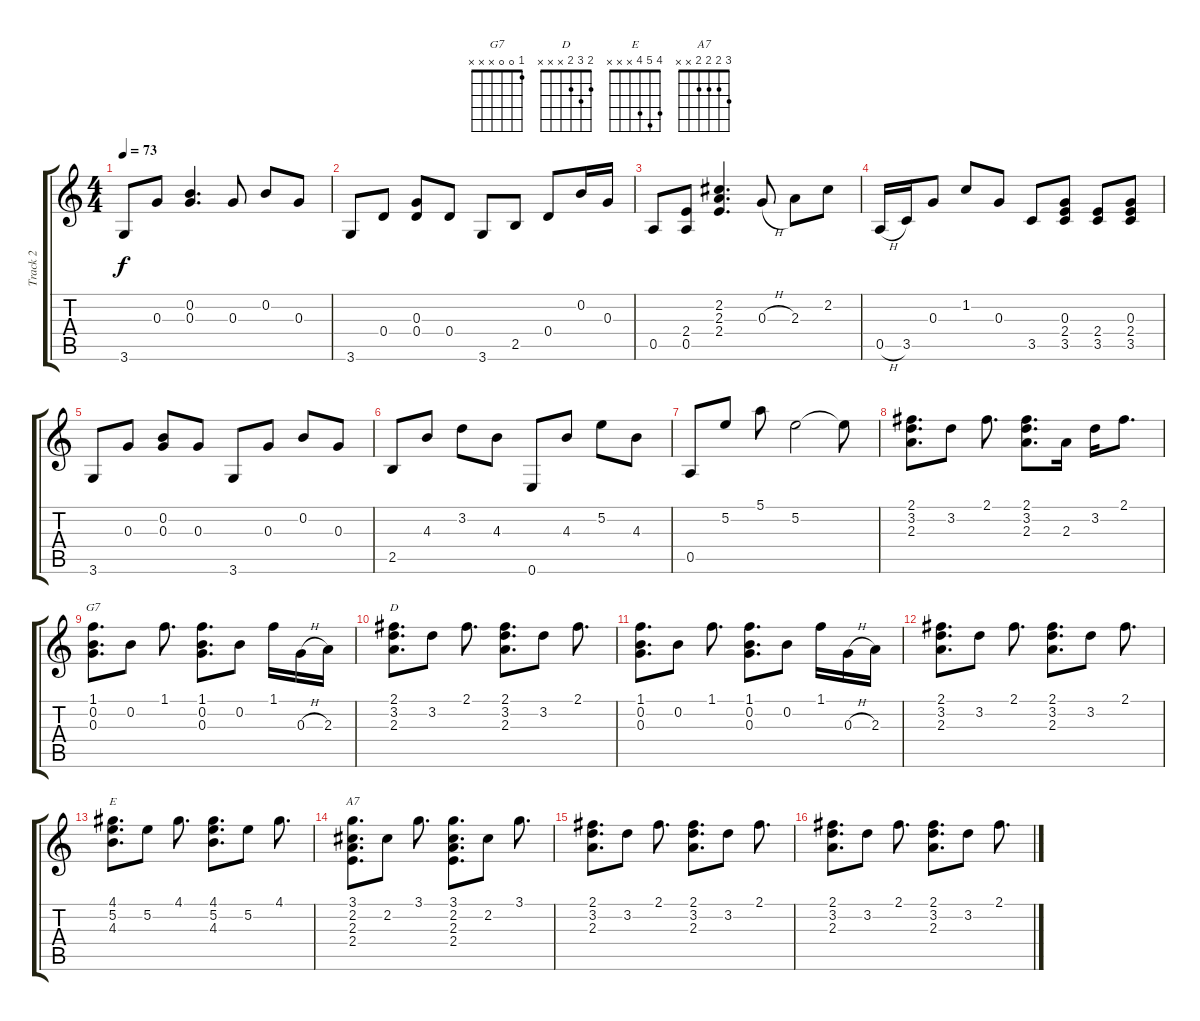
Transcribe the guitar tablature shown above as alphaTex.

\track ("Track 2" "Track 2") {instrument electricguitarjazz}
\staff {score tabs}
\tuning (E4 B3 G3 D3 A2 E2) {hide}
\chord ("G7" 1 0 0 x x x)
\chord ("D" 2 3 2 x x x)
\chord ("E" 4 5 4 x x x)
\chord ("A7" 3 2 2 2 x x)
\ts (4 4)
\tempo 73
\clef g2
\ks c
3.6.8{dy f} 0.3.8 (0.2 0.3).4{d} 0.3.8 0.2.8 0.3.8 |
3.6.8 0.4.8 (0.3 0.4).8 0.4.8 3.6.8 2.5.8 0.4.8 0.2.16 0.3.16 |
0.5.8 (2.4 0.5).8 (2.2 2.3 2.4).4{d} 0.3{h}.8 2.3.8 2.2.8 |
0.5{h}.16 3.5.16 0.3.8 1.2.8 0.3.8 3.5.8 (0.3 2.4 3.5).8 (2.4 3.5).8 (0.3 2.4 3.5).8 |
3.6.8 0.3.8 (0.2 0.3).8 0.3.8 3.6.8 0.3.8 0.2.8 0.3.8 |
2.5.8 4.3.8 3.2.8 4.3.8 0.6.8 4.3.8 5.2.8 4.3.8 |
0.5.8 5.2.8 5.1.8 5.2.2 5.2{t}.8 |
(2.1 3.2 2.3).8{d} 3.2.8 2.1.8{d} (2.1 3.2 2.3).8{d} 2.3.16 3.2.16 2.1.8{d} |
(1.1 0.2 0.3).8{d ch "G7"} 0.2.8 1.1.8{d} (1.1 0.2 0.3).8{d} 0.2.8 1.1.16 0.3{h}.16 2.3.16 |
(2.1 3.2 2.3).8{d ch "D"} 3.2.8 2.1.8{d} (2.1 3.2 2.3).8{d} 3.2.8 2.1.8{d} |
(1.1 0.2 0.3).8{d} 0.2.8 1.1.8{d} (1.1 0.2 0.3).8{d} 0.2.8 1.1.16 0.3{h}.16 2.3.16 |
(2.1 3.2 2.3).8{d} 3.2.8 2.1.8{d} (2.1 3.2 2.3).8{d} 3.2.8 2.1.8{d} |
(4.1 5.2 4.3).8{d ch "E"} 5.2.8 4.1.8{d} (4.1 5.2 4.3).8{d} 5.2.8 4.1.8{d} |
(3.1 2.2 2.3 2.4).8{d ch "A7"} 2.2.8 3.1.8{d} (3.1 2.2 2.3 2.4).8{d} 2.2.8 3.1.8{d} |
(2.1 3.2 2.3).8{d} 3.2.8 2.1.8{d} (2.1 3.2 2.3).8{d} 3.2.8 2.1.8{d} |
(2.1 3.2 2.3).8{d} 3.2.8 2.1.8{d} (2.1 3.2 2.3).8{d} 3.2.8 2.1.8{d}
